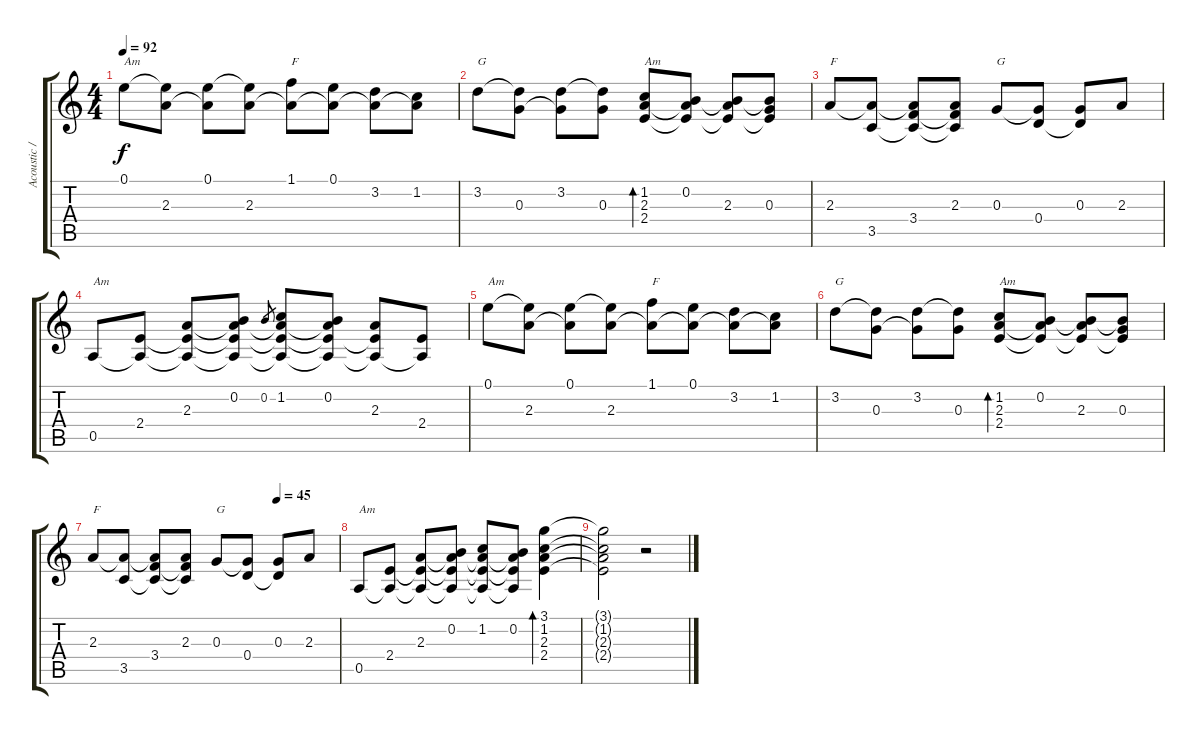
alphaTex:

\track ("Acoustic / Lead" "Acoustic /") {instrument overdrivenguitar}
\staff {score tabs}
\tuning (E4 B3 G3 D3 A2 E2) {hide}
\ts (4 4)
\tempo 92
\clef g2
\ks c
0.1.8{txt "Am" dy f} (0.1{t} 2.3).8 (0.1 2.3{t}).8 (0.1{t} 2.3).8 (1.1 2.3{t}).8{txt "F"} (0.1 2.3{t}).8 (3.2 2.3{t}).8 (1.2 2.3{t}).8 |
3.2.8{txt "G" instrument acousticguitarsteel} (3.2{t} 0.3).8 (3.2 0.3{t}).8 (3.2{t} 0.3).8 (1.2 2.3 2.4).8{bd 120 txt "Am"} (0.2 2.3{t} 2.4{t}).8 (0.2{t} 2.3 2.4{t}).8 (0.2{t} 0.3 2.4{t}).8 |
2.3.8{txt "F"} (2.3{t} 3.5).8 (2.3{t} 3.4 3.5{t}).8 (2.3 3.4{t} 3.5{t}).8 0.3.8{txt "G"} (0.3{t} 0.4).8 (0.3 0.4{t}).8 2.3.8 |
0.5.8{txt "Am" instrument acousticguitarsteel} (2.4 0.5{t}).8 (2.3 2.4{t} 0.5{t}).8 (0.2 2.3{t} 2.4{t} 0.5{t}).8 0.2.8{gr} (1.2 2.3{t} 2.4{t} 0.5{t}).8 (0.2 2.3{t} 2.4{t} 0.5{t}).8 (2.3 2.4{t} 0.5{t}).8 (2.4 0.5{t}).8 |
0.1.8{txt "Am"} (0.1{t} 2.3).8 (0.1 2.3{t}).8 (0.1{t} 2.3).8 (1.1 2.3{t}).8{txt "F"} (0.1 2.3{t}).8 (3.2 2.3{t}).8 (1.2 2.3{t}).8 |
3.2.8{txt "G"} (3.2{t} 0.3).8 (3.2 0.3{t}).8 (3.2{t} 0.3).8 (1.2 2.3 2.4).8{bd 120 txt "Am"} (0.2 2.3{t} 2.4{t}).8 (0.2{t} 2.3 2.4{t}).8 (0.2{t} 0.3 2.4{t}).8 |
\tempo (45 0.75)
2.3.8{txt "F"} (2.3{t} 3.5).8 (2.3{t} 3.4 3.5{t}).8 (2.3 3.4{t} 3.5{t}).8 0.3.8{txt "G"} (0.3{t} 0.4).8 (0.3 0.4{t}).8 2.3.8 |
0.5.8{txt "Am" instrument acousticguitarsteel} (2.4 0.5{t}).8 (2.3 2.4{t} 0.5{t}).8 (0.2 2.3{t} 2.4{t} 0.5{t}).8 (1.2 2.3{t} 2.4{t} 0.5{t}).8 (0.2 2.3{t} 2.4{t} 0.5{t}).8 (3.1 1.2 2.3 2.4).4{bd 240} |
(3.1{t} 1.2{t} 2.3{t} 2.4{t}).2 r.2
